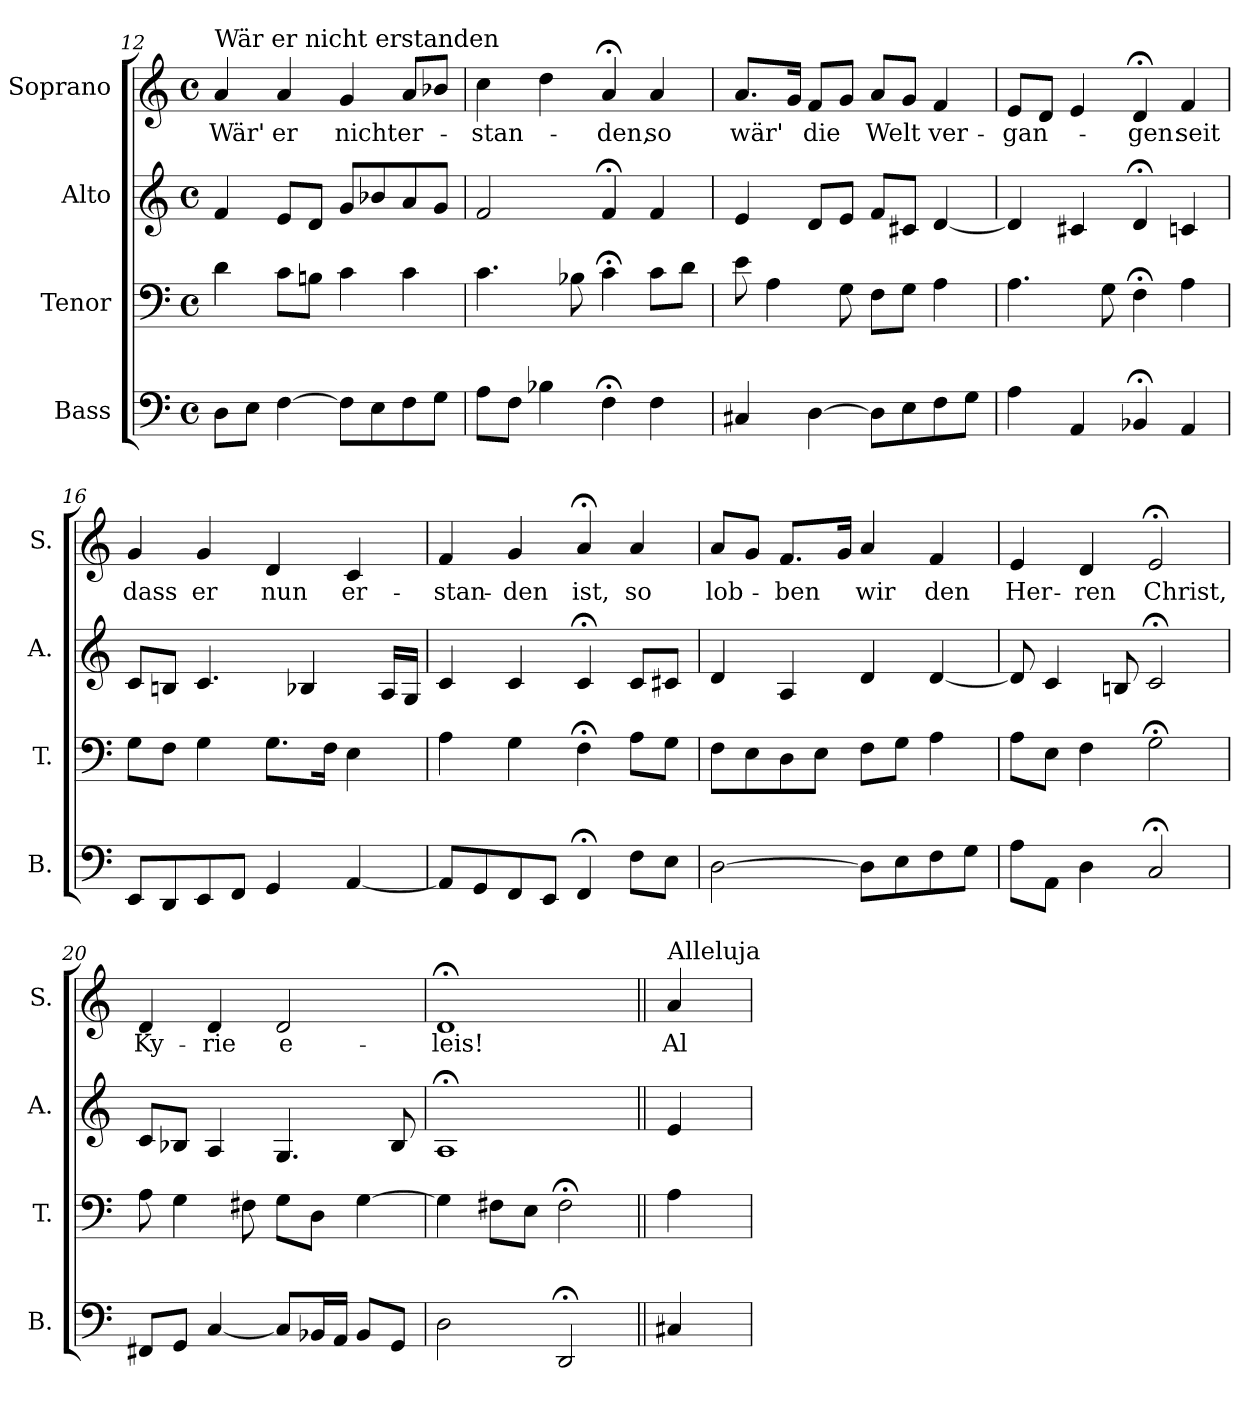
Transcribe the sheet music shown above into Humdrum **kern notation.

**kern	**kern	**kern	**kern	**text
*part4	*part3	*part2	*part1	*part1
*staff4	*staff3	*staff2	*staff1	*staff1
*I"Bass	*I"Tenor	*I"Alto	*I"Soprano	*
*I'B.	*I'T.	*I'A.	*I'S.	*
*clefF4	*clefF4	*clefG2	*clefG2	*
*k[]	*k[]	*k[]	*k[]	*
*M4/4	*M4/4	*M4/4	*M4/4	*
*met(c)	*met(c)	*met(c)	*met(c)	*
=12	=12	=12	=12	=12
!	!	!	!LO:TX:a:t=Wär er nicht erstanden	!
!	!	!	!	!LO:LY:b
8D\L	4d\	4f/	4a/	Wär'
8E\J	.	.	.	.
!	!	!	!	!LO:LY:b
[4F\	8c\L	8e/L	4a/	er
.	8Bn\J	8d/J	.	.
!	!	!	!	!LO:LY:b
8F\L]	4c\	8g/L	4g/	nicht
8E\	.	8b-X/	.	.
!	!	!	!	!LO:LY:b
8F\	4c\	8a/	8a/L	er-
8G\J	.	8g/J	8b-X/J	.
=13	=13	=13	=13	=13
!	!	!	!	!LO:LY:b
8A\L	4.c\	2f/	4cc\	-stan-
8F\J	.	.	.	.
4B-X\	.	.	4dd\	.
.	8B-X\	.	.	.
!	!	!	!	!LO:LY:b
4F;<\	4c;<\	4f;</	4a;</	-den,
!	!	!	!	!LO:LY:b
4F\	8c\L	4f/	4a/	so
.	8d\J	.	.	.
=14	=14	=14	=14	=14
!	!	!	!	!LO:LY:b
4C#X/	8e\	4e/	8.a/L	wär'
.	4A\	.	.	.
.	.	.	16g/Jk	.
!	!	!	!	!LO:LY:b
[4D\	.	8d/L	8f/L	die
.	8G\	8e/J	8g/J	.
!	!	!	!	!LO:LY:b
8D\L]	8F\L	8f/L	8a/L	Welt
8E\	8G\J	8c#X/J	8g/J	.
!	!	!	!	!LO:LY:b
8F\	4A\	[4d/	4f/	ver-
8G\J	.	.	.	.
!!LO:LB:g=z
=15	=15	=15	=15	=15
!	!	!	!	!LO:LY:b
4A\	4.A\	4d/]	8e/L	-gan-
.	.	.	8d/J	.
4AA/	.	4c#X/	4e/	.
.	8G\	.	.	.
!	!	!	!	!LO:LY:b
4BB-X;</	4F;<\	4d;</	4d;</	-gen:
!	!	!	!	!LO:LY:b
4AA/	4A\	4cn/	4f/	seit
=16	=16	=16	=16	=16
!	!	!	!	!LO:LY:b
8EE/L	8G\L	8c/L	4g/	dass
8DD/	8F\J	8Bn/J	.	.
!	!	!	!	!LO:LY:b
8EE/	4G\	4.c/	4g/	er
8FF/J	.	.	.	.
!	!	!	!	!LO:LY:b
4GG/	8.G\L	.	4d/	nun
.	.	4B-X/	.	.
.	16F\Jk	.	.	.
!	!	!	!	!LO:LY:b
[4AA/	4E\	.	4c/	er-
.	.	16A/LL	.	.
.	.	16G/JJ	.	.
=17	=17	=17	=17	=17
!	!	!	!	!LO:LY:b
8AA/L]	4A\	4c/	4f/	-stan-
8GG/	.	.	.	.
!	!	!	!	!LO:LY:b
8FF/	4G\	4c/	4g/	-den
8EE/J	.	.	.	.
!	!	!	!	!LO:LY:b
4FF;</	4F;<\	4c;</	4a;</	ist,
!	!	!	!	!LO:LY:b
8F\L	8A\L	8c/L	4a/	so
8E\J	8G\J	8c#X/J	.	.
=18	=18	=18	=18	=18
!	!	!	!	!LO:LY:b
[2D\	8F\L	4d/	8a/L	lob-
.	8E\	.	8g/J	.
!	!	!	!	!LO:LY:b
.	8D\	4A/	8.f/L	-ben
.	8E\J	.	.	.
.	.	.	16g/Jk	.
!	!	!	!	!LO:LY:b
8D\L]	8F\L	4d/	4a/	wir
8E\	8G\J	.	.	.
!	!	!	!	!LO:LY:b
8F\	4A\	[4d/	4f/	den
8G\J	.	.	.	.
!!LO:PB:g=z
=19	=19	=19	=19	=19
!	!	!	!	!LO:LY:b
8A\L	8A\L	8d/]	4e/	Her-
8AA\J	8E\J	4c/	.	.
!	!	!	!	!LO:LY:b
4D\	4F\	.	4d/	-ren
.	.	8Bn/	.	.
!	!	!	!	!LO:LY:b
2C;</	2G;<\	2c;</	2e;</	Christ,
=20	=20	=20	=20	=20
!	!	!	!	!LO:LY:b
8FF#X/L	8A\	8c/L	4d/	Ky-
8GG/J	4G\	8B-X/J	.	.
!	!	!	!	!LO:LY:b
[4C/	.	4A/	4d/	-rie
.	8F#X\	.	.	.
!	!	!	!	!LO:LY:b
8C/L]	8G\L	4.G/	2d/	e-
16BB-X/L	8D\J	.	.	.
16AA/JJ	.	.	.	.
8BB-/L	[4G\	.	.	.
8GG/J	.	8B-/	.	.
=21	=21	=21	=21	=21
!	!	!	!	!LO:LY:b
2D\	4G\]	1A;<	1d;<	-leis!
.	8F#X\L	.	.	.
.	8E\J	.	.	.
2DD;</	2F#;<\	.	.	.
=22||	=22||	=22||	=22||	=22||
!	!	!	!LO:TX:a:t=Alleluja	!
!	!	!	!	!LO:LY:b
4C#X/	4A\	4e/	4a/	Al-
=	=	=	=	=
*-	*-	*-	*-	*-
